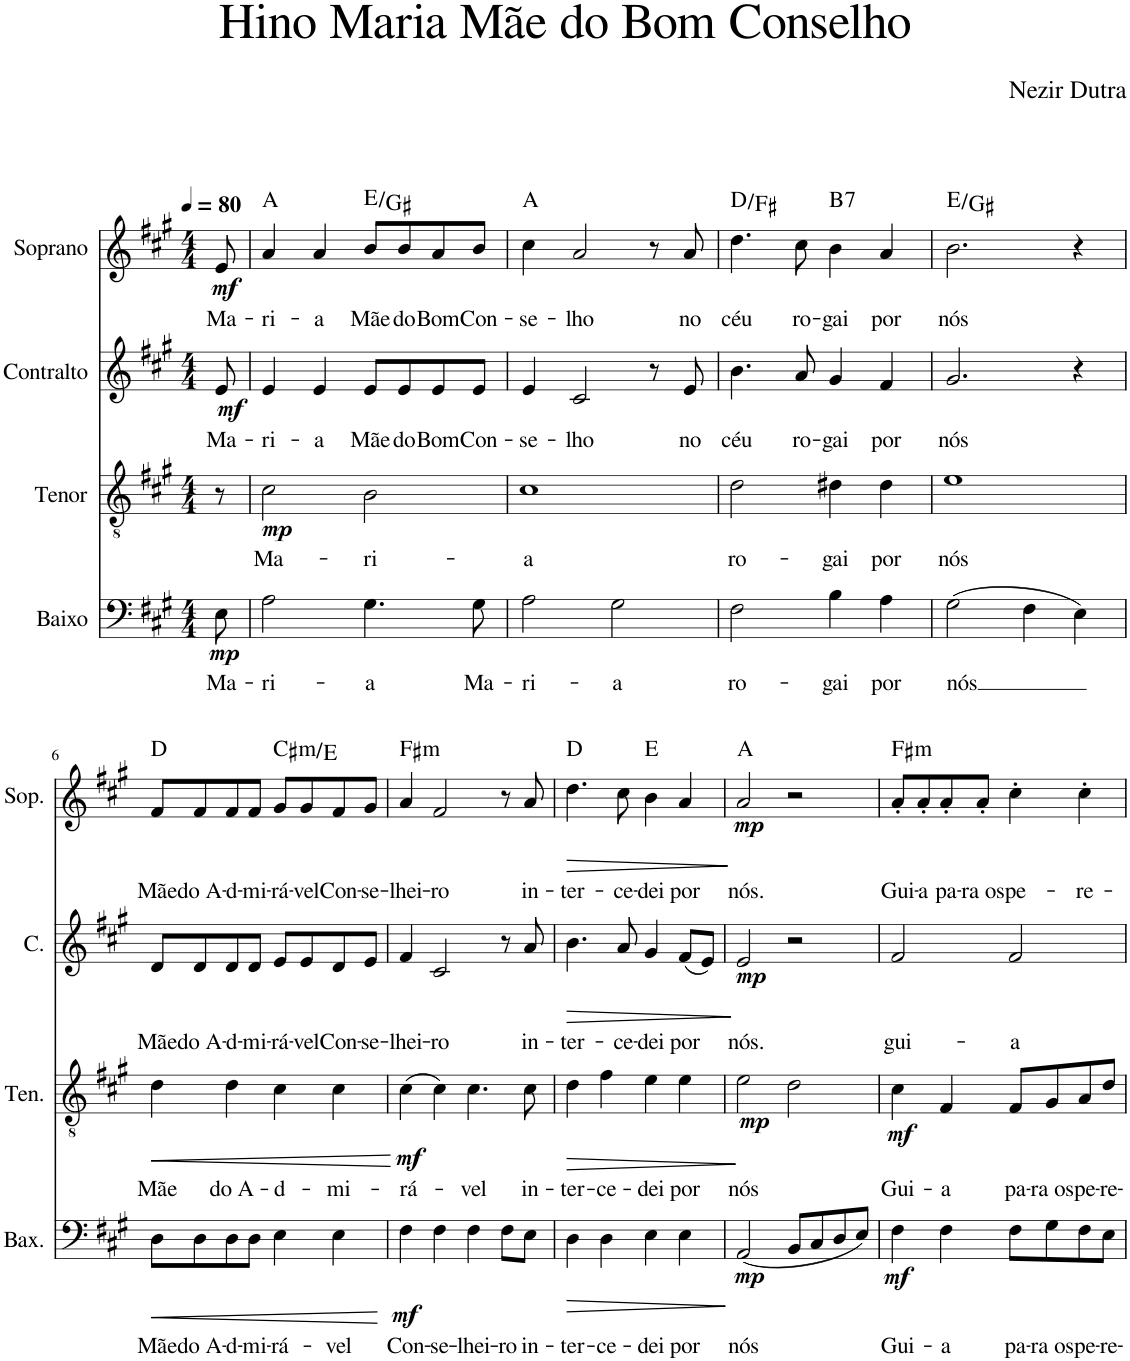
**kern	**text	**dynam	**kern	**text	**dynam	**kern	**text	**dynam	**kern	**text	**dynam	**harte
*part4	*part4	*part4	*part3	*part3	*part3	*part2	*part2	*part2	*part1	*part1	*part1	*part1
*staff4	*staff4	*staff4	*staff3	*staff3	*staff3	*staff2	*staff2	*staff2	*staff1	*staff1	*staff1	*
*I"Baixo	*	*	*I"Tenor	*	*	*I"Contralto	*	*	*I"Soprano	*	*	*
*I'Bax.	*	*	*I'Ten.	*	*	*I'C.	*	*	*I'Sop.	*	*	*
*clefF4	*	*	*clefGv2	*	*	*clefG2	*	*	*clefG2	*	*	*
*k[f#c#g#]	*	*	*k[f#c#g#]	*	*	*k[f#c#g#]	*	*	*k[f#c#g#]	*	*	*
*M4/4	*	*	*M4/4	*	*	*M4/4	*	*	*M4/4	*	*	*
*MM80	*	*	*MM80	*	*	*MM80	*	*	*MM80	*	*	*
=1	=1	=1	=1	=1	=1	=1	=1	=1	=1	=1	=1	=1
!	!LO:LY:b	!LO:DY:b	!	!	!	!	!LO:LY:b	!LO:DY:b	!	!LO:LY:b	!LO:DY:b	!
8E\	Ma-	mp	8r	.	.	8e/	Ma-	mf	8e/	Ma-	mf	.
=2	=2	=2	=2	=2	=2	=2	=2	=2	=2	=2	=2	=2
!	!LO:LY:b	!	!	!LO:LY:b	!LO:DY:b	!	!LO:LY:b	!	!	!LO:LY:b	!	!
2A\	-ri-	.	2c#\	Ma-	mp	4e/	-ri-	.	4a/	-ri-	.	A:maj
!	!	!	!	!	!	!	!LO:LY:b	!	!	!LO:LY:b	!	!
.	.	.	.	.	.	4e/	-a	.	4a/	-a	.	.
!	!LO:LY:b	!	!	!LO:LY:b	!	!	!LO:LY:b	!	!	!LO:LY:b	!	!
4.G#\	-a	.	2B\	-ri-	.	8e/L	Mãe	.	8b/L	Mãe	.	E:maj/3
!	!	!	!	!	!	!	!LO:LY:b	!	!	!LO:LY:b	!	!
.	.	.	.	.	.	8e/	do	.	8b/	do	.	.
!	!	!	!	!	!	!	!LO:LY:b	!	!	!LO:LY:b	!	!
.	.	.	.	.	.	8e/	Bom	.	8a/	Bom	.	.
!	!LO:LY:b	!	!	!	!	!	!LO:LY:b	!	!	!LO:LY:b	!	!
8G#\	Ma-	.	.	.	.	8e/J	Con-	.	8b/J	Con-	.	.
=3	=3	=3	=3	=3	=3	=3	=3	=3	=3	=3	=3	=3
!	!LO:LY:b	!	!	!LO:LY:b	!	!	!LO:LY:b	!	!	!LO:LY:b	!	!
2A\	-ri-	.	1c#	-a	.	4e/	-se-	.	4cc#\	-se-	.	A:maj
!	!	!	!	!	!	!	!LO:LY:b	!	!	!LO:LY:b	!	!
.	.	.	.	.	.	2c#/	-lho	.	2a/	-lho	.	.
!	!LO:LY:b	!	!	!	!	!	!	!	!	!	!	!
2G#\	-a	.	.	.	.	.	.	.	.	.	.	.
.	.	.	.	.	.	8r	.	.	8r	.	.	.
!	!	!	!	!	!	!	!LO:LY:b	!	!	!LO:LY:b	!	!
.	.	.	.	.	.	8e/	no	.	8a/	no	.	.
=4	=4	=4	=4	=4	=4	=4	=4	=4	=4	=4	=4	=4
!	!LO:LY:b	!	!	!LO:LY:b	!	!	!LO:LY:b	!	!	!LO:LY:b	!	!
2F#\	ro-	.	2d\	ro-	.	4.b\	céu	.	4.dd\	céu	.	D:maj/3
!	!	!	!	!	!	!	!LO:LY:b	!	!	!LO:LY:b	!	!
.	.	.	.	.	.	8a/	ro-	.	8cc#\	ro-	.	.
!	!LO:LY:b	!	!	!LO:LY:b	!	!	!LO:LY:b	!	!	!LO:LY:b	!	!LO:H:kt=7
4B\	-gai	.	4d#X\	-gai	.	4g#/	-gai	.	4b\	-gai	.	B:7
!	!LO:LY:b	!	!	!LO:LY:b	!	!	!LO:LY:b	!	!	!LO:LY:b	!	!
4A\	por	.	4d#\	por	.	4f#/	por	.	4a/	por	.	.
=5	=5	=5	=5	=5	=5	=5	=5	=5	=5	=5	=5	=5
!	!LO:LY:b	!	!	!LO:LY:b	!	!	!LO:LY:b	!	!	!LO:LY:b	!	!
(2G#\	nós	.	1e	nós	.	2.g#/	nós	.	2.b\	nós	.	E:maj/3
4F#\	.	.	.	.	.	.	.	.	.	.	.	.
4E\)	.	.	.	.	.	4r	.	.	4r	.	.	.
!!LO:LB:g=z
=6	=6	=6	=6	=6	=6	=6	=6	=6	=6	=6	=6	=6
!	!LO:LY:b	!LO:HP:b	!	!LO:LY:b	!LO:HP:b	!	!LO:LY:b	!	!	!LO:LY:b	!	!
8D\L	Mãe	<	4d\	Mãe	<	8d/L	Mãe	.	8f#/L	Mãe	.	D:maj
!	!LO:LY:b	!	!	!	!	!	!LO:LY:b	!	!	!LO:LY:b	!	!
8D\	do A-	.	.	.	.	8d/	do A-	.	8f#/	do A-	.	.
!	!LO:LY:b	!	!	!LO:LY:b	!	!	!LO:LY:b	!	!	!LO:LY:b	!	!
8D\	-d-	.	4d\	do A-	.	8d/	-d-	.	8f#/	-d-	.	.
!	!LO:LY:b	!	!	!	!	!	!LO:LY:b	!	!	!LO:LY:b	!	!
8D\J	-mi-	.	.	.	.	8d/J	-mi-	.	8f#/J	-mi-	.	.
!	!LO:LY:b	!	!	!LO:LY:b	!	!	!LO:LY:b	!	!	!LO:LY:b	!	!LO:H:kt=m
4E\	-rá-	.	4c#\	-d-	.	8e/L	-rá-	.	8g#/L	-rá-	.	C#:min/b3
!	!	!	!	!	!	!	!LO:LY:b	!	!	!LO:LY:b	!	!
.	.	.	.	.	.	8e/	-vel	.	8g#/	-vel	.	.
!	!LO:LY:b	!	!	!LO:LY:b	!	!	!LO:LY:b	!	!	!LO:LY:b	!	!
4E\	-vel	.	4c#\	-mi-	.	8d/	Con-	.	8f#/	Con-	.	.
!	!	!	!	!	!	!	!LO:LY:b	!	!	!LO:LY:b	!	!
.	.	.	.	.	.	8e/J	-se-	.	8g#/J	-se-	.	.
.	.	[	.	.	[	.	.	.	.	.	.	.
=7	=7	=7	=7	=7	=7	=7	=7	=7	=7	=7	=7	=7
!	!LO:LY:b	!LO:DY:b	!	!LO:LY:b	!LO:DY:b	!	!LO:LY:b	!	!	!LO:LY:b	!	!LO:H:kt=m
4F#\	Con-	mf	(4c#\	-rá-	mf	4f#/	-lhei-	.	4a/	-lhei-	.	F#:min
!	!LO:LY:b	!	!	!	!	!	!LO:LY:b	!	!	!LO:LY:b	!	!
4F#\	-se-	.	4c#\)	.	.	2c#/	-ro	.	2f#/	-ro	.	.
!	!LO:LY:b	!	!	!LO:LY:b	!	!	!	!	!	!	!	!
4F#\	-lhei-	.	4.c#\	-vel	.	.	.	.	.	.	.	.
!	!LO:LY:b	!	!	!	!	!	!	!	!	!	!	!
8F#\L	-ro	.	.	.	.	8r	.	.	8r	.	.	.
!	!LO:LY:b	!	!	!LO:LY:b	!	!	!LO:LY:b	!	!	!LO:LY:b	!	!
8E\J	in-	.	8c#\	in-	.	8a/	in-	.	8a/	in-	.	.
=8	=8	=8	=8	=8	=8	=8	=8	=8	=8	=8	=8	=8
!	!LO:LY:b	!LO:HP:b	!	!LO:LY:b	!LO:HP:b	!	!LO:LY:b	!LO:HP:b	!	!LO:LY:b	!LO:HP:b	!
4D\	-ter-	>	4d\	-ter-	>	4.b\	-ter-	>	4.dd\	-ter-	>	D:maj
!	!LO:LY:b	!	!	!LO:LY:b	!	!	!	!	!	!	!	!
4D\	-ce-	.	4f#\	-ce-	.	.	.	.	.	.	.	.
!	!	!	!	!	!	!	!LO:LY:b	!	!	!LO:LY:b	!	!
.	.	.	.	.	.	8a/	-ce-	.	8cc#\	-ce-	.	.
!	!LO:LY:b	!	!	!LO:LY:b	!	!	!LO:LY:b	!	!	!LO:LY:b	!	!
4E\	-dei	.	4e\	-dei	.	4g#/	-dei	.	4b\	-dei	.	E:maj
!	!LO:LY:b	!	!	!LO:LY:b	!	!	!LO:LY:b	!	!	!LO:LY:b	!	!
4E\	por	.	4e\	por	.	(8f#/L	por	.	4a/	por	.	.
.	.	.	.	.	.	8e/J)	.	.	.	.	.	.
=9	=9	=9	=9	=9	=9	=9	=9	=9	=9	=9	=9	=9
!	!LO:LY:b	!LO:DY:b	!	!LO:LY:b	!LO:DY:b	!	!LO:LY:b	!LO:DY:b	!	!LO:LY:b	!LO:DY:b	!
(2AA/	nós	mp	2e\	nós	mp	2e/	nós.	mp	2a/	nós.	mp	A:maj
8BB/L	.	]	2d\	.	]	2r	.	]	2r	.	]	.
8C#/	.	.	.	.	.	.	.	.	.	.	.	.
8D/	.	.	.	.	.	.	.	.	.	.	.	.
8E/J)	.	.	.	.	.	.	.	.	.	.	.	.
=10	=10	=10	=10	=10	=10	=10	=10	=10	=10	=10	=10	=10
!	!LO:LY:b	!LO:DY:b	!	!LO:LY:b	!LO:DY:b	!	!LO:LY:b	!	!	!LO:LY:b	!	!LO:H:kt=m
4F#\	Gui-	mf	4c#\	Gui-	mf	2f#/	gui-	.	8a'/L	Gui-	.	F#:min
!	!	!	!	!	!	!	!	!	!	!LO:LY:b	!	!
.	.	.	.	.	.	.	.	.	8a'/	-a	.	.
!	!LO:LY:b	!	!	!LO:LY:b	!	!	!	!	!	!LO:LY:b	!	!
4F#\	-a	.	4F#/	-a	.	.	.	.	8a'/	pa-	.	.
!	!	!	!	!	!	!	!	!	!	!LO:LY:b	!	!
.	.	.	.	.	.	.	.	.	8a'/J	-ra os	.	.
!	!LO:LY:b	!	!	!LO:LY:b	!	!	!LO:LY:b	!	!	!LO:LY:b	!	!
8F#\L	pa-	.	8F#/L	pa-	.	2f#/	-a	.	4cc#'\	pe-	.	.
!	!LO:LY:b	!	!	!LO:LY:b	!	!	!	!	!	!	!	!
8G#\	-ra os	.	8G#/	-ra os	.	.	.	.	.	.	.	.
!	!LO:LY:b	!	!	!LO:LY:b	!	!	!	!	!	!LO:LY:b	!	!
8F#\	pe-	.	8A/	pe-	.	.	.	.	4cc#'\	-re-	.	.
!	!LO:LY:b	!	!	!LO:LY:b	!	!	!	!	!	!	!	!
8E\J	-re-	.	8d/J	-re-	.	.	.	.	.	.	.	.
=	=	=	=	=	=	=	=	=	=	=	=	=
*-	*-	*-	*-	*-	*-	*-	*-	*-	*-	*-	*-	*-
